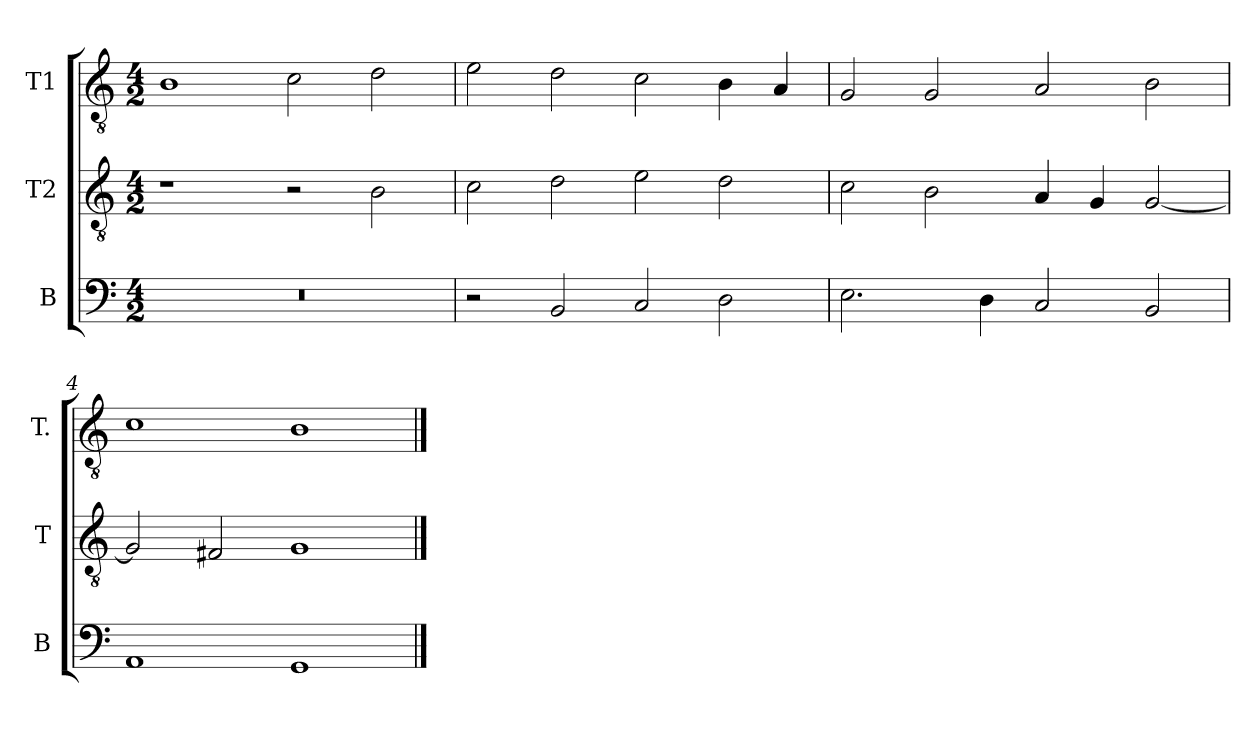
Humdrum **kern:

**kern	**kern	**kern
*part3	*part2	*part1
*staff3	*staff2	*staff1
*I"B	*I"T2	*I"T1
*I'B	*I'T	*I'T.
!!LO:PB:g=z
*clefF4	*clefGv2	*clefGv2
*	*ITrd7c12	*ITrd7c12
*k[]	*k[]	*k[]
*C:	*C:	*C:
*M4/2	*M4/2	*M4/2
=1	=1	=1
!LO:N:vis=1	!	!
0r	1r	1BBi
.	2r	2Ci\
.	2BBi\	2Di\
=2	=2	=2
2r	2Ci\	2Ei\
2BBi/	2Di\	2Di\
2Ci/	2Ei\	2Ci\
2Di\	2Di\	4BBi\
.	.	4AAi/
=3	=3	=3
2.Ei\	2Ci\	2GGi/
.	2BBi\	2GGi/
4Di\	.	.
2Ci/	4AAi/	2AAi/
.	4GGi/	.
2BBi/	[<2GGi/	2BBi\
=4	=4	=4
1AAi	2GGi/]	1Ci
.	2FF#Xi/	.
1GGi	1GGi	1BBi
==	==	==
*-	*-	*-
